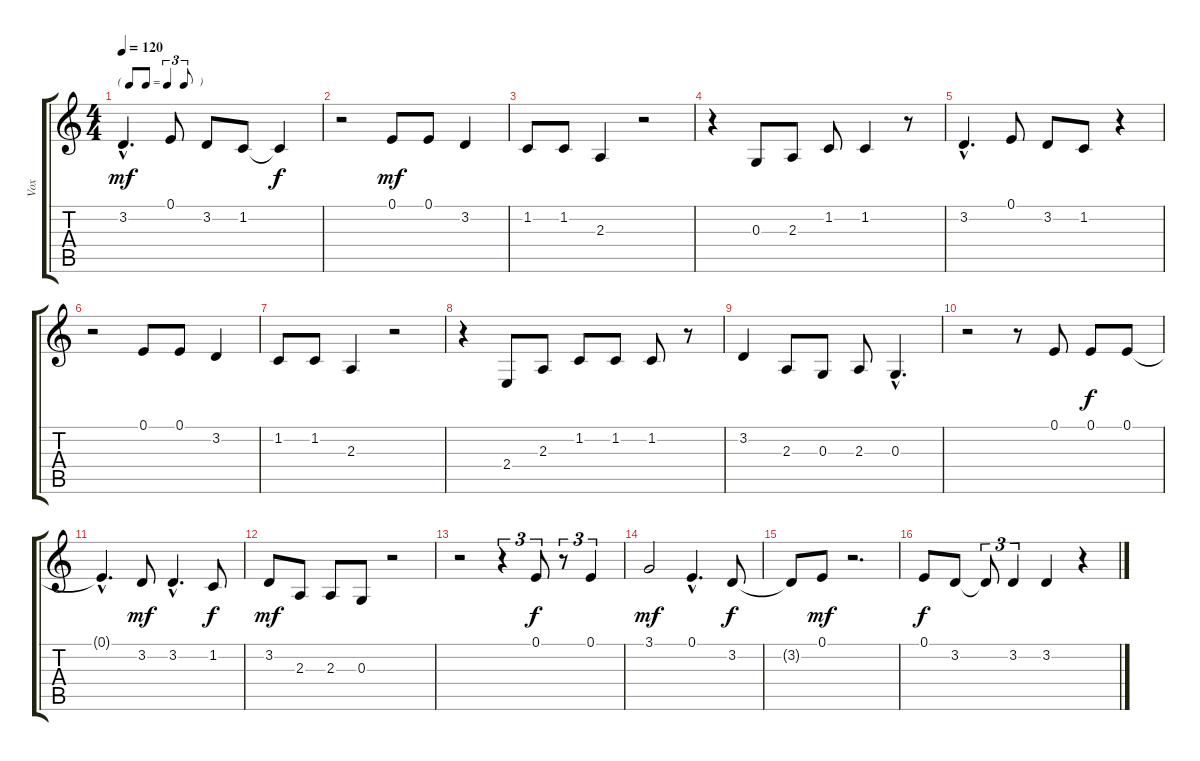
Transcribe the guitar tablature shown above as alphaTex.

\track ("Vox" "Vox") {instrument violin}
\staff {score tabs}
\tuning (E4 B3 G3 D3 A2 E2) {hide}
\ts (4 4)
\tf triplet8th
\tempo 120
\clef g2
\ks c
3.2{hac}.4{d dy mf} 0.1.8 3.2.8 1.2.8 1.2{t}.4{dy f} |
r.2 0.1.8{dy mf} 0.1.8 3.2.4 |
1.2.8 1.2.8 2.3.4 r.2 |
r.4 0.3.8 2.3.8 1.2.8 1.2.4 r.8 |
3.2{hac}.4{d} 0.1.8 3.2.8 1.2.8 r.4 |
r.2 0.1.8 0.1.8 3.2.4 |
1.2.8 1.2.8 2.3.4 r.2 |
r.4 2.4.8 2.3.8 1.2.8 1.2.8 1.2.8 r.8 |
3.2.4 2.3.8 0.3.8 2.3.8 0.3{hac}.4{d} |
r.2 r.8 0.1.8 0.1.8{dy f} 0.1.8 |
0.1{hac t}.4{d} 3.2.8{dy mf} 3.2{hac}.4{d} 1.2.8{dy f} |
3.2.8{dy mf} 2.3.8 2.3.8 0.3.8 r.2 |
r.2 r.4{tu (3 2)} 0.1.8{tu (3 2) dy f} r.8{tu (3 2)} 0.1.4{tu (3 2)} |
3.1.2{dy mf} 0.1{hac}.4{d} 3.2.8{dy f} |
3.2{t}.8 0.1.8{dy mf} r.2{d} |
0.1.8{dy f} 3.2.8 3.2{t}.8{tu (3 2)} 3.2.4{tu (3 2)} 3.2.4 r.4
